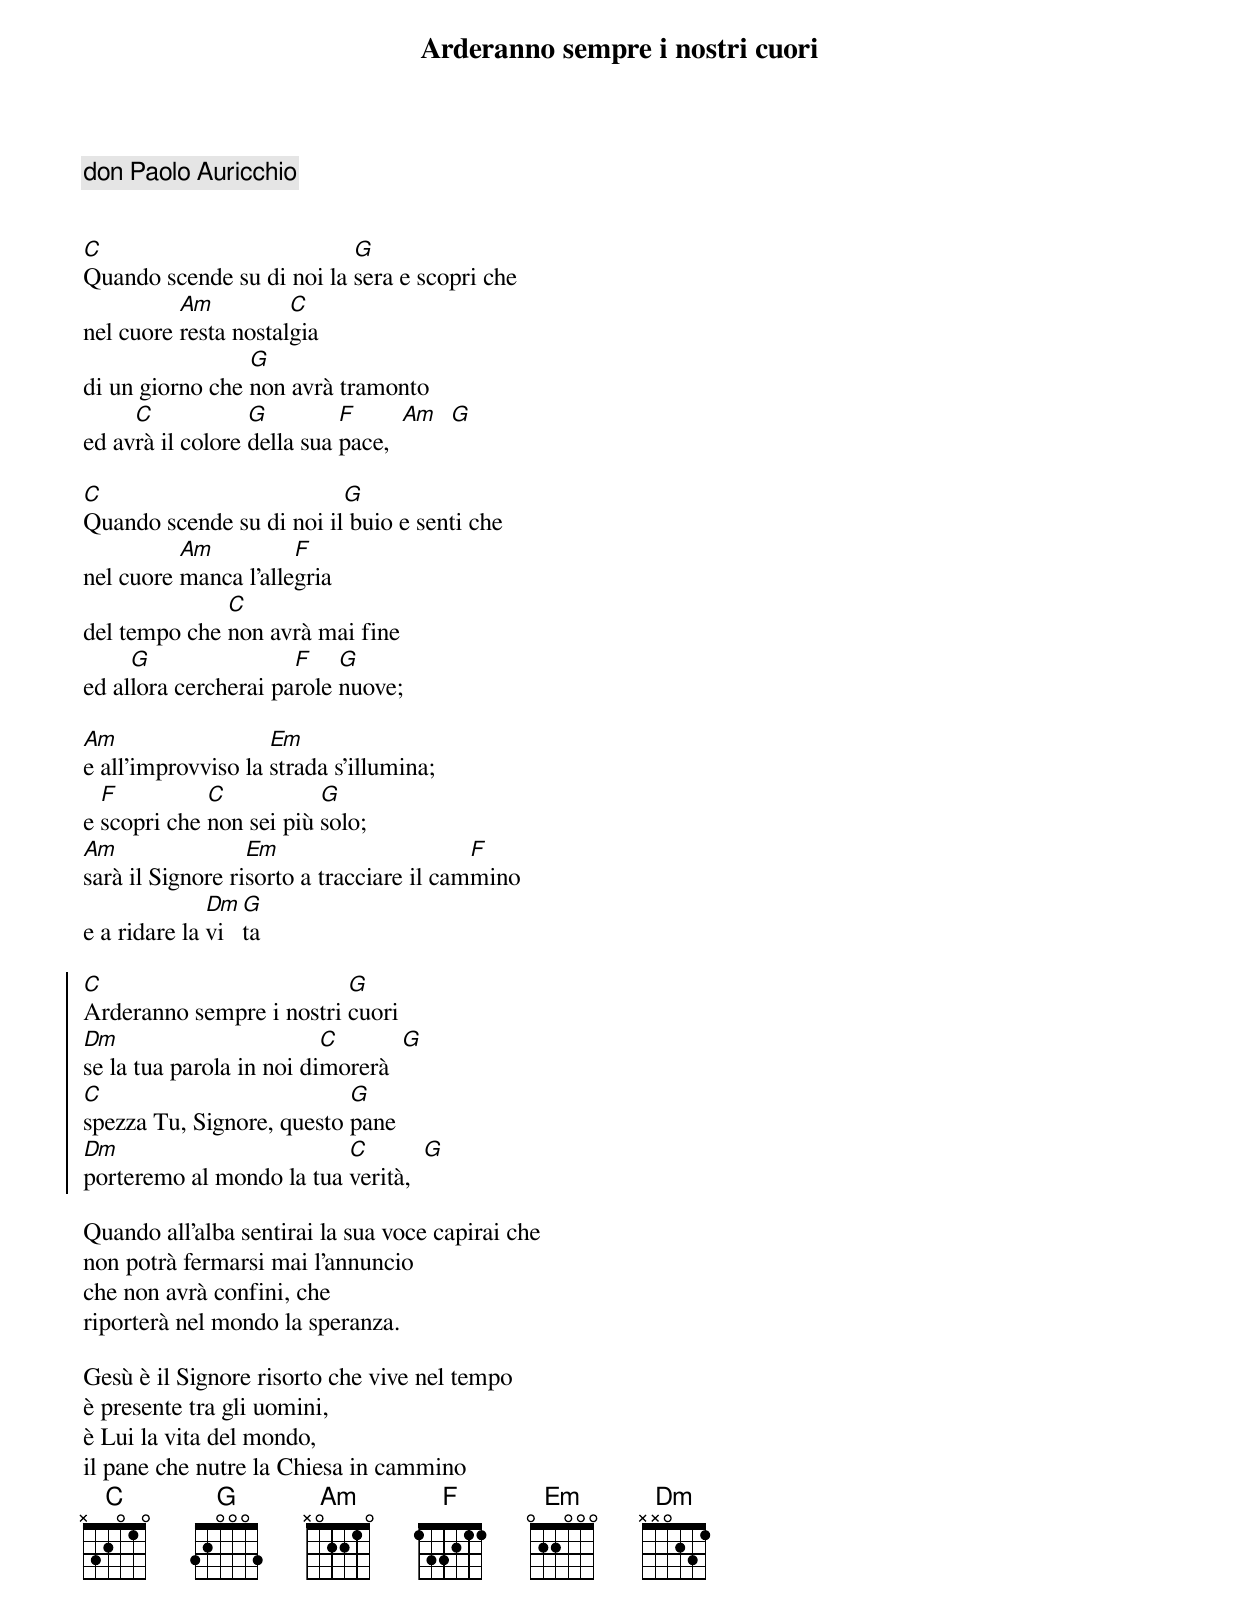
{title:Arderanno sempre i nostri cuori}
{c:don Paolo Auricchio}

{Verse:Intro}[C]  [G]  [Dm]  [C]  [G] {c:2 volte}

[C]Quando scende su di noi la [G]sera e scopri che
nel cuore [Am]resta nostal[C]gia
di un giorno che [G]non avrà tramonto
ed av[C]rà il colore [G]della sua [F]pace,  [Am]  [G]

[C]Quando scende su di noi il[G] buio e senti che
nel cuore [Am]manca l'alle[F]gria
del tempo che [C]non avrà mai fine
ed al[G]lora cercherai pa[F]role [G]nuove;

{sob}
[Am]e all'improvviso la [Em]strada s’illumina;
e [F]scopri che [C]non sei più [G]solo;
[Am]sarà il Signore ri[Em]sorto a tracciare il cam[F]mino
e a ridare la [Dm]vi[G]ta
{eob}

{soc}
[C]Arderanno sempre i nostri [G]cuori
[Dm]se la tua parola in noi di[C]morerà  [G]
[C]spezza Tu, Signore, questo [G]pane
[Dm]porteremo al mondo la tua [C]verità,  [G]
{eoc}

Quando all'alba sentirai la sua voce capirai che
non potrà fermarsi mai l'annuncio
che non avrà confini, che
riporterà nel mondo la speranza.

Gesù è il Signore risorto che vive nel tempo
è presente tra gli uomini,
è Lui la vita del mondo,
il pane che nutre la Chiesa in cammino
